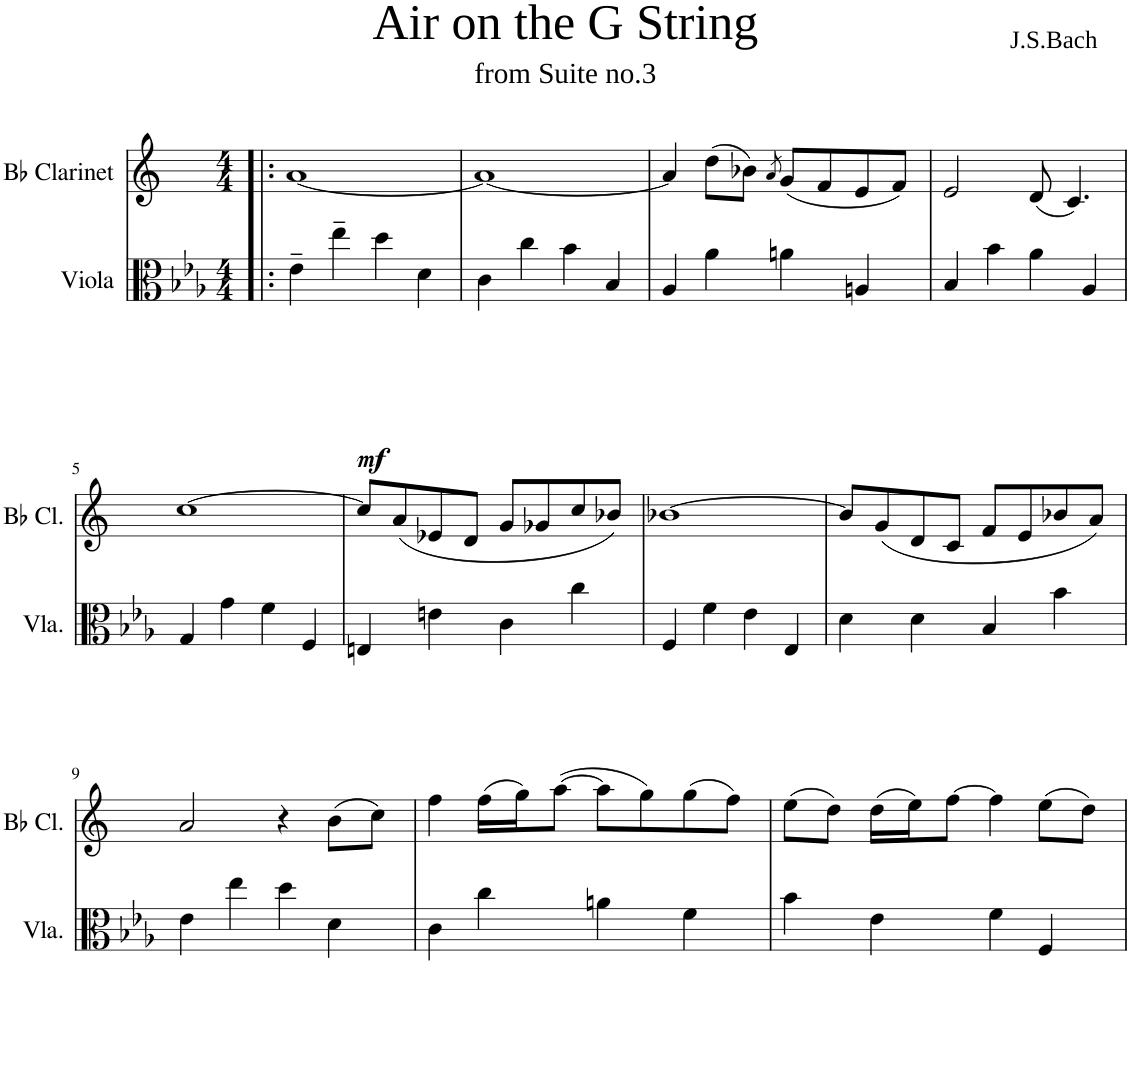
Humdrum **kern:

**kern	**dynam	**kern
*part2	*part2	*part1
*staff2	*staff2	*staff1
*I"Viola	*	*I"Bb Clarinet
*I'Vla.	*	*I'Bb Cl.
*clefC3	*	*clefG2
*	*	*Trd1c2
*k[b-e-a-]	*	*k[]
*M4/4	*	*M4/4
=1!|:	=1!|:	=1!|:
!	!LO:DY:b	!
4e-~\	mf	[1a
4ee-~\	.	.
4dd\	.	.
4d\	.	.
=2	=2	=2
4c\	.	1a_
4cc\	.	.
4b-\	.	.
4B-/	.	.
=3	=3	=3
4A-/	.	4a/]
4a-\	.	(8dd\L
.	.	8b-X\J)
.	.	8qa/
4an\	.	(8g/L
.	.	8f/
4An/	.	8e/
.	.	8f/J)
=4	=4	=4
4B-/	.	2e/
4b-\	.	.
4a-\	.	(8d/
.	.	4.c/)
4A-/	.	.
!!LO:LB:g=z
=5	=5	=5
4G/	.	[1cc
4g\	.	.
4f\	.	.
4F/	.	.
=6	=6	=6
4En/	.	8cc/L]
.	.	(8a/
4en\	.	8e-X/
.	.	8d/J
4c\	.	8g/L
.	.	8g-X/
4cc\	.	8cc/
.	.	8b-X/J)
=7	=7	=7
4F/	.	[1b-X
4f\	.	.
4e-\	.	.
4E-/	.	.
=8	=8	=8
4d\	.	8b-/L]
.	.	(8g/
4d\	.	8d/
.	.	8c/J
4B-/	.	8f/L
.	.	8e/
4b-\	.	8b-X/
.	.	8a/J)
!!LO:LB:g=z
=9	=9	=9
4e-\	.	2a/
4ee-\	.	.
4dd\	.	4r
4d\	.	(8b\L
.	.	8cc\J)
=10	=10	=10
4c\	.	4ff\
4cc\	.	(16ff\LL
.	.	16gg\J)
.	.	([8aa\J
4an\	.	8aa\L]
.	.	8gg\)
4f\	.	(8gg\
.	.	8ff\J)
=11	=11	=11
4b-\	.	(8ee\L
.	.	8dd\J)
4e-\	.	(16dd\LL
.	.	16ee\J)
.	.	[8ff\J
4f\	.	4ff\]
4F/	.	(8ee\L
.	.	8dd\J)
=	=	=
*-	*-	*-
